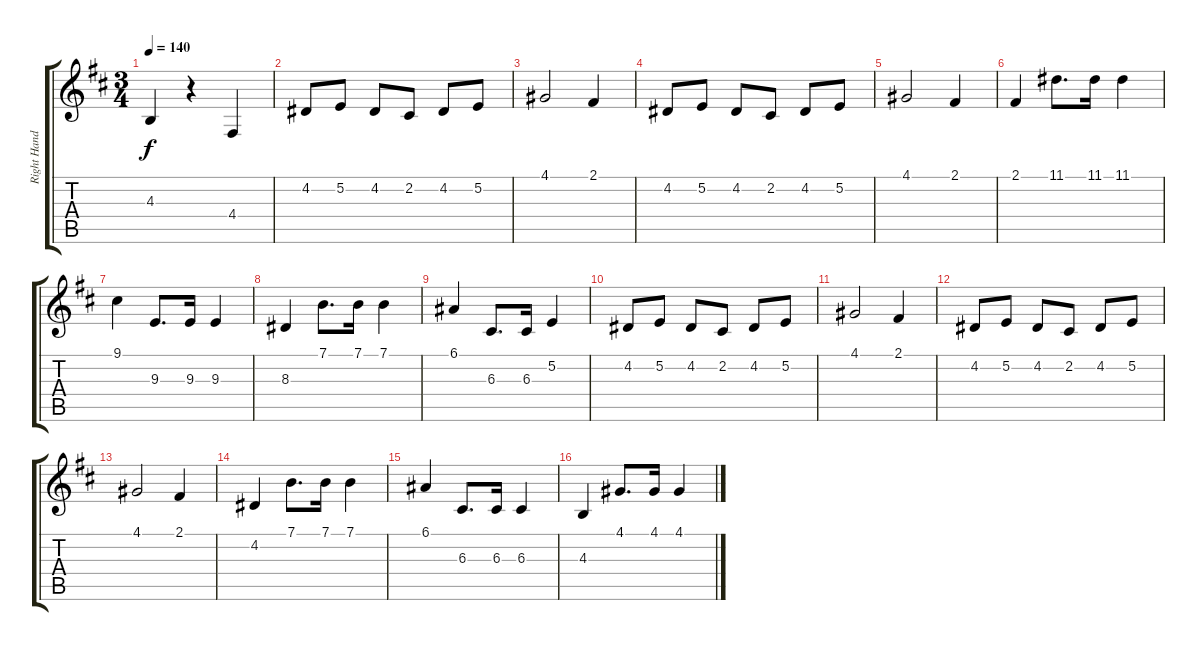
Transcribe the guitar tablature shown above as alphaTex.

\track ("Right Hand Lead" "Right Hand") {instrument acousticgrandpiano}
\staff {score tabs}
\tuning (E4 B3 G3 D3 A2 E2) {hide}
\ts (3 4)
\tempo 140
\clef g2
\ks d
4.3.4{dy f} r.4 4.4.4 |
4.2.8 5.2.8 4.2.8 2.2.8 4.2.8 5.2.8 |
4.1.2 2.1.4 |
4.2.8 5.2.8 4.2.8 2.2.8 4.2.8 5.2.8 |
4.1.2 2.1.4 |
2.1.4 11.1.8{d} 11.1.16 11.1.4 |
9.1.4 9.3.8{d} 9.3.16 9.3.4 |
8.3.4 7.1.8{d} 7.1.16 7.1.4 |
6.1.4 6.3.8{d} 6.3.16 5.2.4 |
4.2.8 5.2.8 4.2.8 2.2.8 4.2.8 5.2.8 |
4.1.2 2.1.4 |
4.2.8 5.2.8 4.2.8 2.2.8 4.2.8 5.2.8 |
4.1.2 2.1.4 |
4.2.4 7.1.8{d} 7.1.16 7.1.4 |
6.1.4 6.3.8{d} 6.3.16 6.3.4 |
4.3.4 4.1.8{d} 4.1.16 4.1.4
